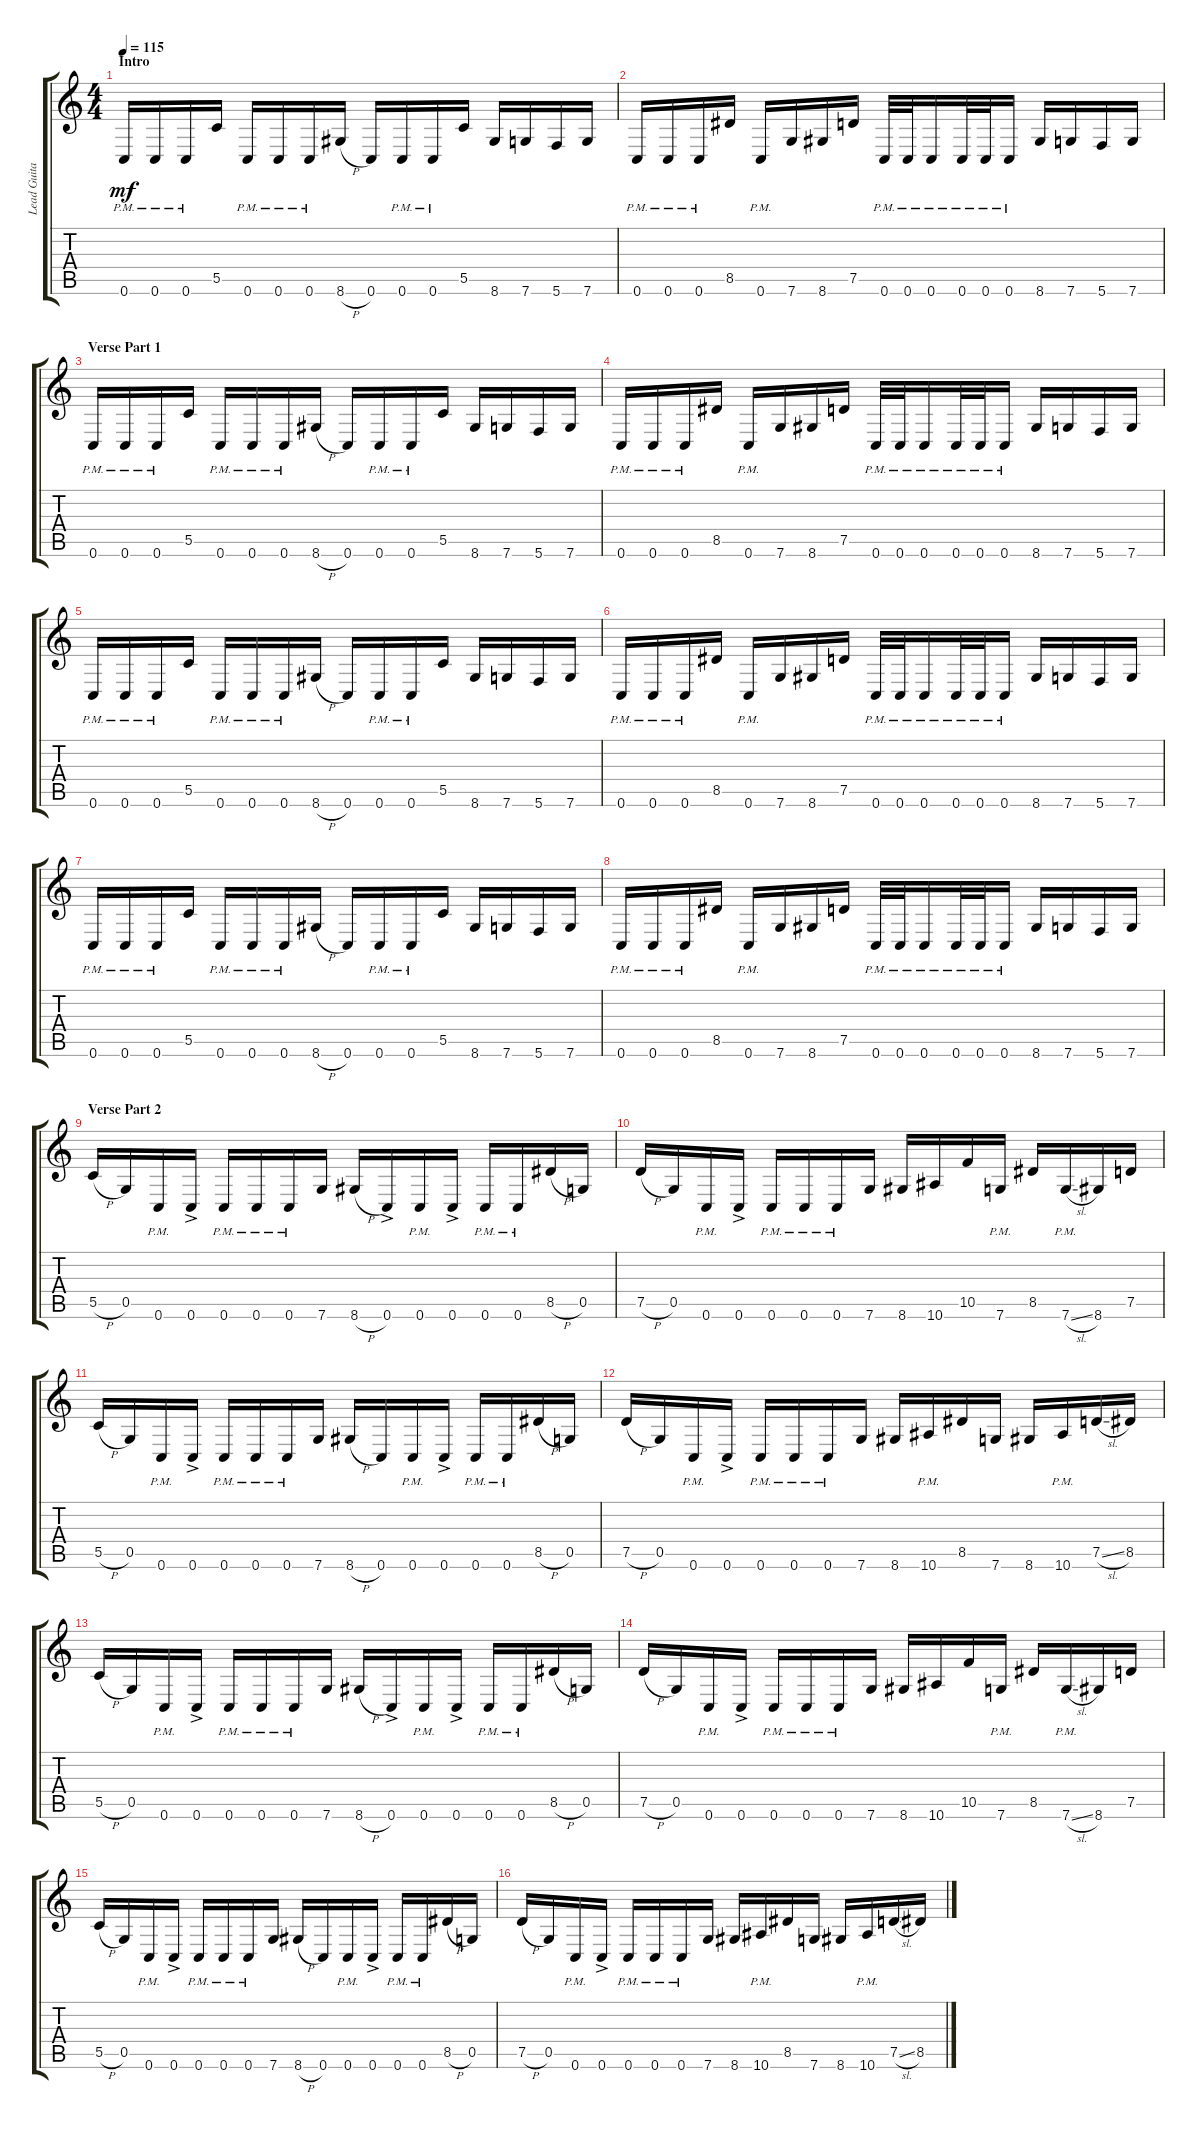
\track ("Lead Guitar " "Lead Guita") {instrument distortionguitar}
\staff {score tabs}
\tuning (D4 A3 F3 C3 G2 C2) {hide}
\ts (4 4)
\section ("" "Intro")
\tempo 115
\clef g2
\ks c
0.6{pm}.16{dy mf instrument distortionguitar} 0.6{pm}.16 0.6{pm}.16 5.5.16 0.6{pm}.16 0.6{pm}.16 0.6{pm}.16 8.6{h}.16 0.6.16 0.6{pm}.16 0.6{pm}.16 5.5.16 8.6.16 7.6.16 5.6.16 7.6.16 |
0.6{pm}.16 0.6{pm}.16 0.6{pm}.16 8.5.16 0.6{pm}.16 7.6.16 8.6.16 7.5.16 0.6{pm}.32 0.6{pm}.32 0.6{pm}.16 0.6{pm}.32 0.6{pm}.32 0.6{pm}.16 8.6.16 7.6.16 5.6.16 7.6.16 |
\section ("" "Verse Part 1")
0.6{pm}.16 0.6{pm}.16 0.6{pm}.16 5.5.16 0.6{pm}.16 0.6{pm}.16 0.6{pm}.16 8.6{h}.16 0.6.16 0.6{pm}.16 0.6{pm}.16 5.5.16 8.6.16 7.6.16 5.6.16 7.6.16 |
0.6{pm}.16 0.6{pm}.16 0.6{pm}.16 8.5.16 0.6{pm}.16 7.6.16 8.6.16 7.5.16 0.6{pm}.32 0.6{pm}.32 0.6{pm}.16 0.6{pm}.32 0.6{pm}.32 0.6{pm}.16 8.6.16 7.6.16 5.6.16 7.6.16 |
0.6{pm}.16 0.6{pm}.16 0.6{pm}.16 5.5.16 0.6{pm}.16 0.6{pm}.16 0.6{pm}.16 8.6{h}.16 0.6.16 0.6{pm}.16 0.6{pm}.16 5.5.16 8.6.16 7.6.16 5.6.16 7.6.16 |
0.6{pm}.16 0.6{pm}.16 0.6{pm}.16 8.5.16 0.6{pm}.16 7.6.16 8.6.16 7.5.16 0.6{pm}.32 0.6{pm}.32 0.6{pm}.16 0.6{pm}.32 0.6{pm}.32 0.6{pm}.16 8.6.16 7.6.16 5.6.16 7.6.16 |
0.6{pm}.16 0.6{pm}.16 0.6{pm}.16 5.5.16 0.6{pm}.16 0.6{pm}.16 0.6{pm}.16 8.6{h}.16 0.6.16 0.6{pm}.16 0.6{pm}.16 5.5.16 8.6.16 7.6.16 5.6.16 7.6.16 |
0.6{pm}.16 0.6{pm}.16 0.6{pm}.16 8.5.16 0.6{pm}.16 7.6.16 8.6.16 7.5.16 0.6{pm}.32 0.6{pm}.32 0.6{pm}.16 0.6{pm}.32 0.6{pm}.32 0.6{pm}.16 8.6.16 7.6.16 5.6.16 7.6.16 |
\section ("" "Verse Part 2")
5.5{h}.16 0.5.16 0.6{pm}.16 0.6{ac}.16 0.6{pm}.16 0.6{pm}.16 0.6{pm}.16 7.6.16 8.6{h}.16 0.6{ac}.16 0.6{pm}.16 0.6{ac}.16 0.6{pm}.16 0.6{pm}.16 8.5{h}.16 0.5.16 |
7.5{h}.16 0.5.16 0.6{pm}.16 0.6{ac}.16 0.6{pm}.16 0.6{pm}.16 0.6{pm}.16 7.6.16 8.6.16 10.6.16 10.5.16 7.6{pm}.16 8.5.16 7.6{sl pm}.16 8.6.16 7.5.16 |
5.5{h}.16 0.5.16 0.6{pm}.16 0.6{ac}.16 0.6{pm}.16 0.6{pm}.16 0.6{pm}.16 7.6.16 8.6{h}.16 0.6.16 0.6{pm}.16 0.6{ac}.16 0.6{pm}.16 0.6{pm}.16 8.5{h}.16 0.5.16 |
7.5{h}.16 0.5.16 0.6{pm}.16 0.6{ac}.16 0.6{pm}.16 0.6{pm}.16 0.6{pm}.16 7.6.16 8.6.16 10.6{pm}.16 8.5.16 7.6.16 8.6.16 10.6{pm}.16 7.5{sl}.16 8.5.16 |
5.5{h}.16 0.5.16 0.6{pm}.16 0.6{ac}.16 0.6{pm}.16 0.6{pm}.16 0.6{pm}.16 7.6.16 8.6{h}.16 0.6{ac}.16 0.6{pm}.16 0.6{ac}.16 0.6{pm}.16 0.6{pm}.16 8.5{h}.16 0.5.16 |
7.5{h}.16 0.5.16 0.6{pm}.16 0.6{ac}.16 0.6{pm}.16 0.6{pm}.16 0.6{pm}.16 7.6.16 8.6.16 10.6.16 10.5.16 7.6{pm}.16 8.5.16 7.6{sl pm}.16 8.6.16 7.5.16 |
5.5{h}.16 0.5.16 0.6{pm}.16 0.6{ac}.16 0.6{pm}.16 0.6{pm}.16 0.6{pm}.16 7.6.16 8.6{h}.16 0.6.16 0.6{pm}.16 0.6{ac}.16 0.6{pm}.16 0.6{pm}.16 8.5{h}.16 0.5.16 |
7.5{h}.16 0.5.16 0.6{pm}.16 0.6{ac}.16 0.6{pm}.16 0.6{pm}.16 0.6{pm}.16 7.6.16 8.6.16 10.6{pm}.16 8.5.16 7.6.16 8.6.16 10.6{pm}.16 7.5{sl}.16 8.5.16
